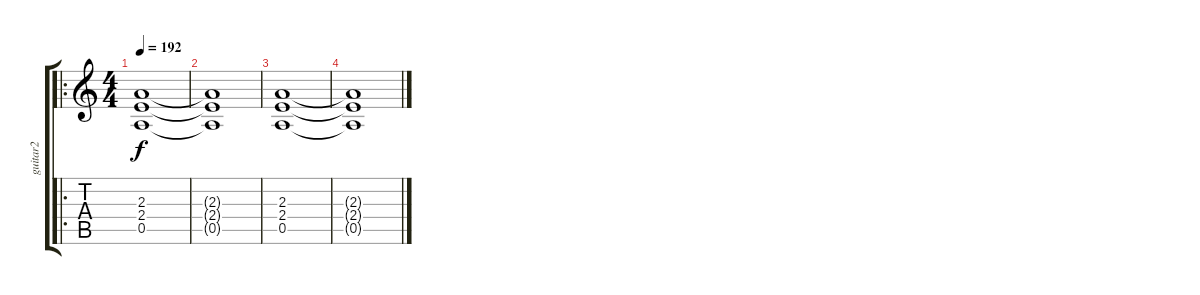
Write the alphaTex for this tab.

\track ("guitar2" "guitar2") {instrument distortionguitar}
\staff {score tabs}
\tuning (E4 B3 G3 D3 A2 E2) {hide}
\ro
\ts (4 4)
\tempo 192
\clef g2
\ks c
(2.3 2.4 0.5).1{dy f} |
(2.3{t} 2.4{t} 0.5{t}).1 |
(2.3 2.4 0.5).1 |
(2.3{t} 2.4{t} 0.5{t}).1
